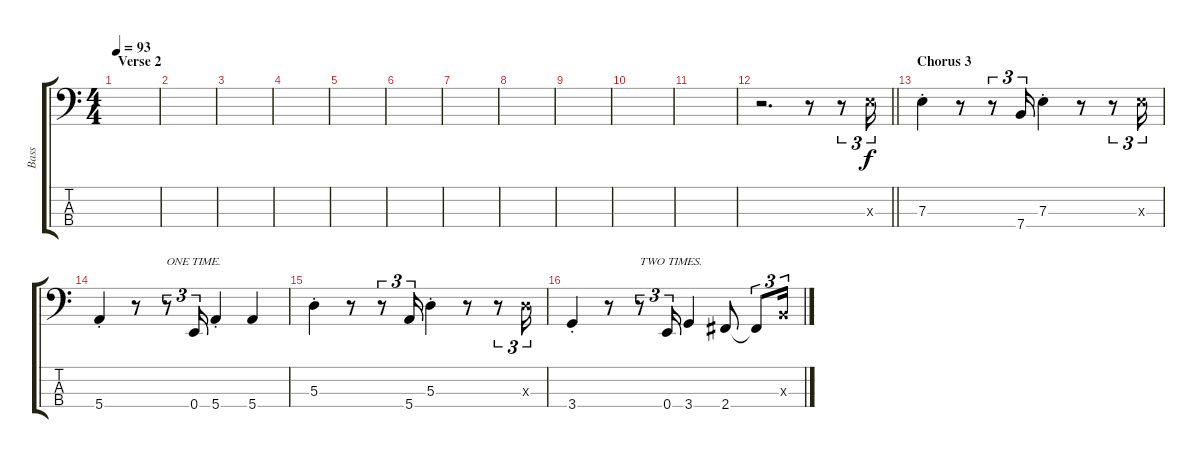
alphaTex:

\track ("Bass" "Bass") {instrument acousticbass bank 255}
\staff {score tabs}
\tuning (G2 D2 A1 E1) {hide}
\ts (4 4)
\section ("" "Verse 2")
\tempo 93
\clef f4
\ks c
|
|
|
|
|
|
|
|
|
|
|
\barLineRight lightlight
r.2{d} r.8 r.8{tu (3 2)} 7.3{x}.16{tu (3 2)} |
\section ("" "Chorus 3")
7.3{st}.4 r.8 r.8{tu (3 2)} 7.4.16{tu (3 2)} 7.3{st}.4 r.8 r.8{tu (3 2)} 7.3{x}.16{tu (3 2)} |
5.4{st}.4 r.8 r.8{tu (3 2) txt "ONE TIME."} 0.4.16{tu (3 2)} 5.4{st}.4 5.4.4 |
5.3{st}.4 r.8 r.8{tu (3 2)} 5.4.16{tu (3 2)} 5.3{st}.4 r.8 r.8{tu (3 2)} 5.3{x}.16{tu (3 2)} |
3.4{st}.4 r.8 r.8{tu (3 2) txt "TWO TIMES."} 0.4.16{tu (3 2)} 3.4.4 2.4.8 2.4{t}.8{tu (3 2)} 2.3{x}.16{tu (3 2)}
